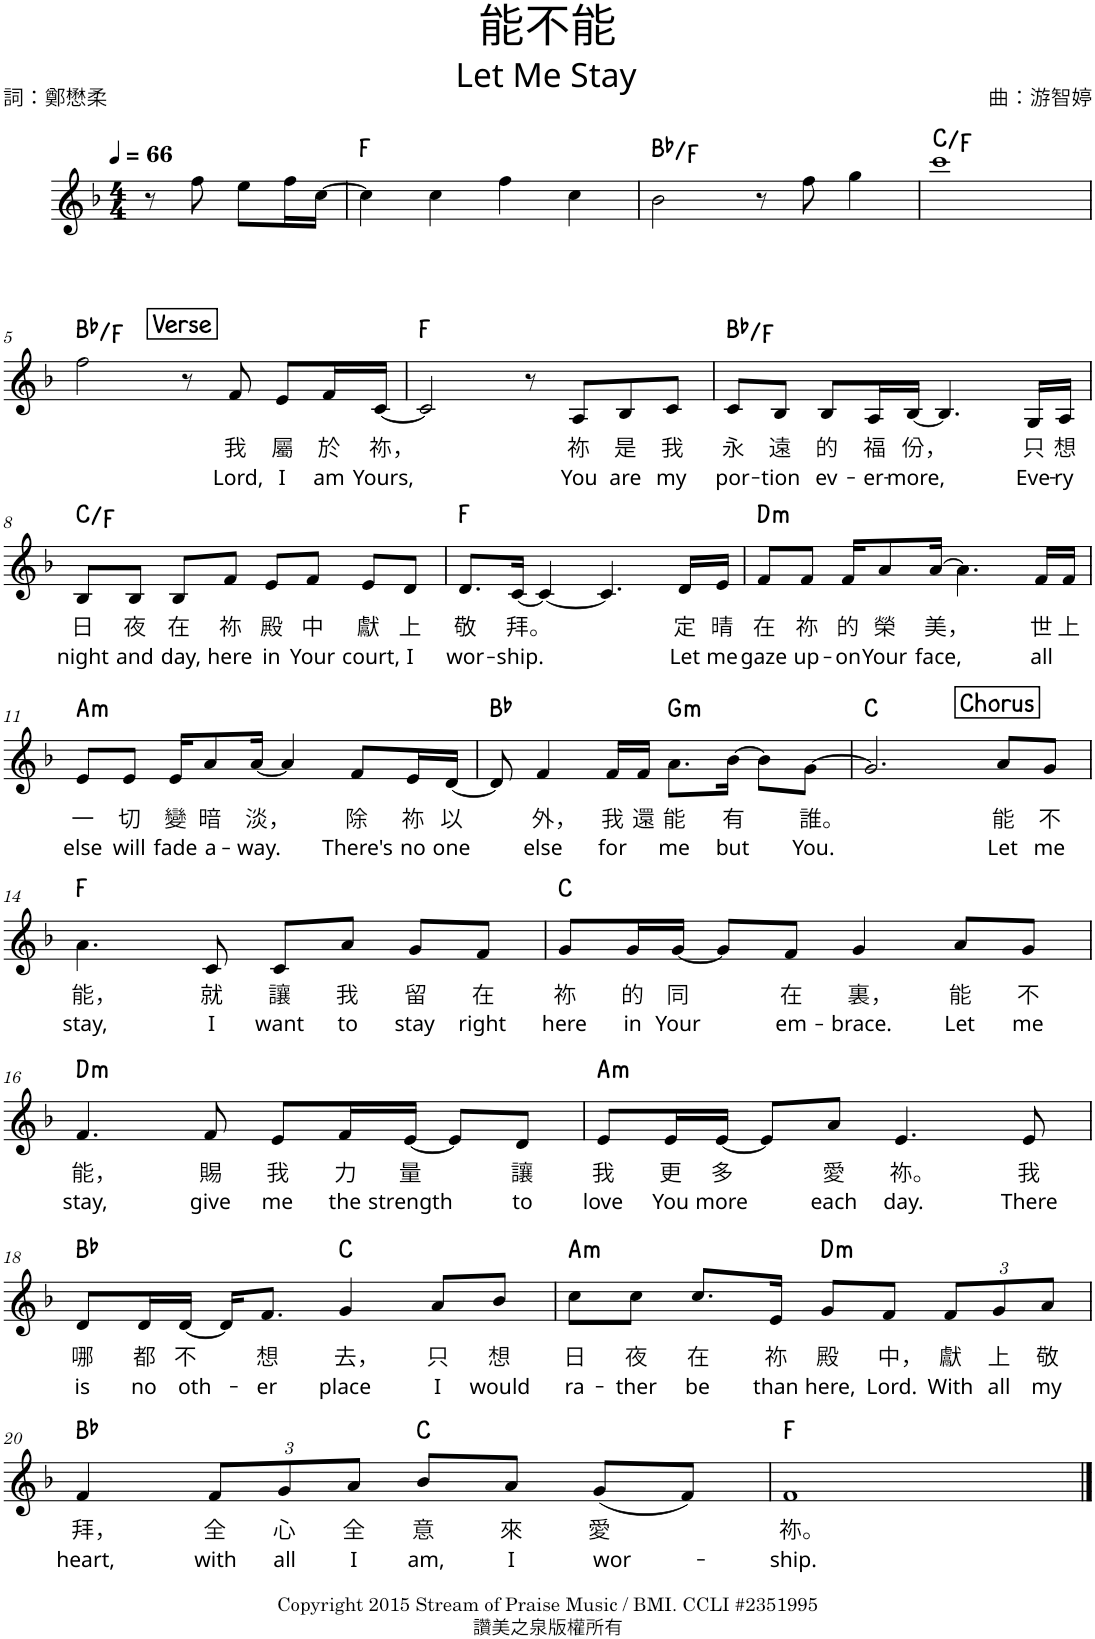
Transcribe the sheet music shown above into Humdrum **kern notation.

**kern	**text	**text	**harte
*part1	*part1	*part1	*part1
*staff1	*staff1	*staff1	*
*I"Piano	*	*	*
*I'Pno.	*	*	*
*clefG2	*	*	*
*k[b-]	*	*	*
*M4/4	*	*	*
*MM66	*	*	*
=1	=1	=1	=1
8r	.	.	.
8ff\	.	.	.
8ee\L	.	.	.
16ff\L	.	.	.
[16cc\JJ	.	.	.
=2	=2	=2	=2
4cc\]	.	.	F:maj
4cc\	.	.	.
4ff\	.	.	.
4cc\	.	.	.
=3	=3	=3	=3
2b-\	.	.	Bb:maj/5
8r	.	.	.
8ff\	.	.	.
4gg\	.	.	.
=4	=4	=4	=4
1ccc	.	.	C:maj/4
!!LO:LB:g=z
!!LO:REH:place=s1:a:B:cj:fs=14:t=Verse:qo=2
=5	=5	=5	=5
2ff\	.	.	Bb:maj/5
8r	.	.	.
!	!LO:LY:b	!LO:LY:b	!
8f/	我	Lord,	.
!	!LO:LY:b	!LO:LY:b	!
8e/L	屬	I	.
!	!LO:LY:b	!LO:LY:b	!
16f/L	於	am	.
!	!LO:LY:b	!LO:LY:b	!
[16c/JJ	祢，	Yours,	.
=6	=6	=6	=6
2c/]	.	.	F:maj
8r	.	.	.
!	!LO:LY:b	!LO:LY:b	!
8A/L	祢	You	.
!	!LO:LY:b	!LO:LY:b	!
8B-/	是	are	.
!	!LO:LY:b	!LO:LY:b	!
8c/J	我	my	.
=7	=7	=7	=7
!	!LO:LY:b	!LO:LY:b	!
8c/L	永	por-	Bb:maj/5
!	!LO:LY:b	!LO:LY:b	!
8B-/J	遠	-tion	.
!	!LO:LY:b	!LO:LY:b	!
8B-/L	的	ev-	.
!	!LO:LY:b	!LO:LY:b	!
16A/L	福	-er-	.
!	!LO:LY:b	!LO:LY:b	!
[<16B-/JJ	份，	-more,	.
4.B-/]	.	.	.
!	!LO:LY:b	!LO:LY:b	!
16G/LL	只	Eve-	.
!	!LO:LY:b	!LO:LY:b	!
16A/JJ	想	-ry	.
!!LO:LB:g=z
=8	=8	=8	=8
!	!LO:LY:b	!LO:LY:b	!
8B-/L	日	night	C:maj/4
!	!LO:LY:b	!LO:LY:b	!
8B-/J	夜	and	.
!	!LO:LY:b	!LO:LY:b	!
8B-/L	在	day,	.
!	!LO:LY:b	!LO:LY:b	!
8f/J	祢	here	.
!	!LO:LY:b	!LO:LY:b	!
8e/L	殿	in	.
!	!LO:LY:b	!LO:LY:b	!
8f/J	中	Your	.
!	!LO:LY:b	!LO:LY:b	!
8e/L	獻	court,	.
!	!LO:LY:b	!LO:LY:b	!
8d/J	上	I	.
=9	=9	=9	=9
!	!LO:LY:b	!LO:LY:b	!
8.d/L	敬	wor-	F:maj
!	!LO:LY:b	!LO:LY:b	!
[<16c/Jk	拜。	-ship.	.
4c/_	.	.	.
4.c/]	.	.	.
!	!LO:LY:b	!LO:LY:b	!
16d/LL	定	Let	.
!	!LO:LY:b	!LO:LY:b	!
16e/JJ	晴	me	.
=10	=10	=10	=10
!	!LO:LY:b	!LO:LY:b	!LO:H:kt=m
8f/L	在	gaze	D:min
!	!LO:LY:b	!LO:LY:b	!
8f/J	祢	up-	.
!	!LO:LY:b	!LO:LY:b	!
16f/KL	的	-on	.
!	!LO:LY:b	!LO:LY:b	!
8a/	榮	Your	.
!	!LO:LY:b	!LO:LY:b	!
[16a/Jk	美，	face,	.
4.a\]	.	.	.
!	!LO:LY:b	!LO:LY:b	!
16f/LL	世	all	.
!	!LO:LY:b	!	!
16f/JJ	上	.	.
!!LO:LB:g=z
=11	=11	=11	=11
!	!LO:LY:b	!LO:LY:b	!LO:H:kt=m
8e/L	一	else	A:min
!	!LO:LY:b	!LO:LY:b	!
8e/J	切	will	.
!	!LO:LY:b	!LO:LY:b	!
16e/KL	變	fade	.
!	!LO:LY:b	!LO:LY:b	!
8a/	暗	a-	.
!	!LO:LY:b	!LO:LY:b	!
[16a/Jk	淡，	-way.	.
4a/]	.	.	.
!	!LO:LY:b	!LO:LY:b	!
8f/L	除	There's	.
!	!LO:LY:b	!LO:LY:b	!
16e/L	祢	no	.
!	!LO:LY:b	!LO:LY:b	!
[<16d/JJ	以	one	.
=12	=12	=12	=12
8d/]	.	.	Bb:maj
!	!LO:LY:b	!LO:LY:b	!
4f/	外，	else	.
!	!LO:LY:b	!LO:LY:b	!
16f/LL	我	for	.
!	!LO:LY:b	!	!
16f/JJ	還	.	.
!	!LO:LY:b	!LO:LY:b	!LO:H:kt=m
8.a\L	能	me	G:min
!	!LO:LY:b	!LO:LY:b	!
[>16b-\Jk	有	but	.
8b-\L]	.	.	.
!	!LO:LY:b	!LO:LY:b	!
[>8g\J	誰。	You.	.
!!LO:REH:place=s1:a:B:cj:fs=14:t=Chorus:qo=3
=13	=13	=13	=13
2.g/]	.	.	C:maj
!	!LO:LY:b	!LO:LY:b	!
8a/L	能	Let	.
!	!LO:LY:b	!LO:LY:b	!
8g/J	不	me	.
!!LO:LB:g=z
=14	=14	=14	=14
!	!LO:LY:b	!LO:LY:b	!
4.a\	能，	stay,	F:maj
!	!LO:LY:b	!LO:LY:b	!
8c/	就	I	.
!	!LO:LY:b	!LO:LY:b	!
8c/L	讓	want	.
!	!LO:LY:b	!LO:LY:b	!
8a/J	我	to	.
!	!LO:LY:b	!LO:LY:b	!
8g/L	留	stay	.
!	!LO:LY:b	!LO:LY:b	!
8f/J	在	right	.
=15	=15	=15	=15
!	!LO:LY:b	!LO:LY:b	!
8g/L	祢	here	C:maj
!	!LO:LY:b	!LO:LY:b	!
16g/L	的	in	.
!	!LO:LY:b	!LO:LY:b	!
[<16g/JJ	同	Your	.
8g/L]	.	.	.
!	!LO:LY:b	!LO:LY:b	!
8f/J	在	em-	.
!	!LO:LY:b	!LO:LY:b	!
4g/	裏，	-brace.	.
!	!LO:LY:b	!LO:LY:b	!
8a/L	能	Let	.
!	!LO:LY:b	!LO:LY:b	!
8g/J	不	me	.
!!LO:LB:g=z
=16	=16	=16	=16
!	!LO:LY:b	!LO:LY:b	!LO:H:kt=m
4.f/	能，	stay,	D:min
!	!LO:LY:b	!LO:LY:b	!
8f/	賜	give	.
!	!LO:LY:b	!LO:LY:b	!
8e/L	我	me	.
!	!LO:LY:b	!LO:LY:b	!
16f/L	力	the	.
!	!LO:LY:b	!LO:LY:b	!
[<16e/JJ	量	strength	.
8e/L]	.	.	.
!	!LO:LY:b	!LO:LY:b	!
8d/J	讓	to	.
=17	=17	=17	=17
!	!LO:LY:b	!LO:LY:b	!LO:H:kt=m
8e/L	我	love	A:min
!	!LO:LY:b	!LO:LY:b	!
16e/L	更	You	.
!	!LO:LY:b	!LO:LY:b	!
[<16e/JJ	多	more	.
8e/L]	.	.	.
!	!LO:LY:b	!LO:LY:b	!
8a/J	愛	each	.
!	!LO:LY:b	!LO:LY:b	!
4.e/	祢。	day.	.
!	!LO:LY:b	!LO:LY:b	!
8e/	我	There	.
!!LO:LB:g=z
=18	=18	=18	=18
!	!LO:LY:b	!LO:LY:b	!
8d/L	哪	is	Bb:maj
!	!LO:LY:b	!LO:LY:b	!
16d/L	都	no	.
!	!LO:LY:b	!LO:LY:b	!
[16d/JJ	不	oth-	.
16d/KL]	.	.	.
!	!LO:LY:b	!LO:LY:b	!
8.f/J	想	-er	.
!	!LO:LY:b	!LO:LY:b	!
4g/	去，	place	C:maj
!	!LO:LY:b	!LO:LY:b	!
8a/L	只	I	.
!	!LO:LY:b	!LO:LY:b	!
8b-/J	想	would	.
=19	=19	=19	=19
!	!LO:LY:b	!LO:LY:b	!LO:H:kt=m
8cc\L	日	ra-	A:min
!	!LO:LY:b	!LO:LY:b	!
8cc\J	夜	-ther	.
!	!LO:LY:b	!LO:LY:b	!
8.cc/L	在	be	.
!	!LO:LY:b	!LO:LY:b	!
16e/Jk	祢	than	.
!	!LO:LY:b	!LO:LY:b	!LO:H:kt=m
8g/L	殿	here,	D:min
!	!LO:LY:b	!LO:LY:b	!
8f/J	中，	Lord.	.
*Xbrackettup	*	*	*
!	!LO:LY:b	!LO:LY:b	!
12f/L	獻	With	.
!	!LO:LY:b	!LO:LY:b	!
12g/	上	all	.
!	!LO:LY:b	!LO:LY:b	!
12a/J	敬	my	.
!!LO:LB:g=z
=20	=20	=20	=20
!	!LO:LY:b	!LO:LY:b	!
4f/	拜，	heart,	Bb:maj
!	!LO:LY:b	!LO:LY:b	!
12f/L	全	with	.
!	!LO:LY:b	!LO:LY:b	!
12g/	心	all	.
!	!LO:LY:b	!LO:LY:b	!
12a/J	全	I	.
!	!LO:LY:b	!LO:LY:b	!
8b-/L	意	am,	C:maj
!	!LO:LY:b	!LO:LY:b	!
8a/J	來	I	.
!	!LO:LY:b	!LO:LY:b	!
(8g/L	愛	wor-	.
8f/J)	.	.	.
=21	=21	=21	=21
!	!LO:LY:b	!LO:LY:b	!
1f	祢。	-ship.	F:maj
==	==	==	==
*-	*-	*-	*-
